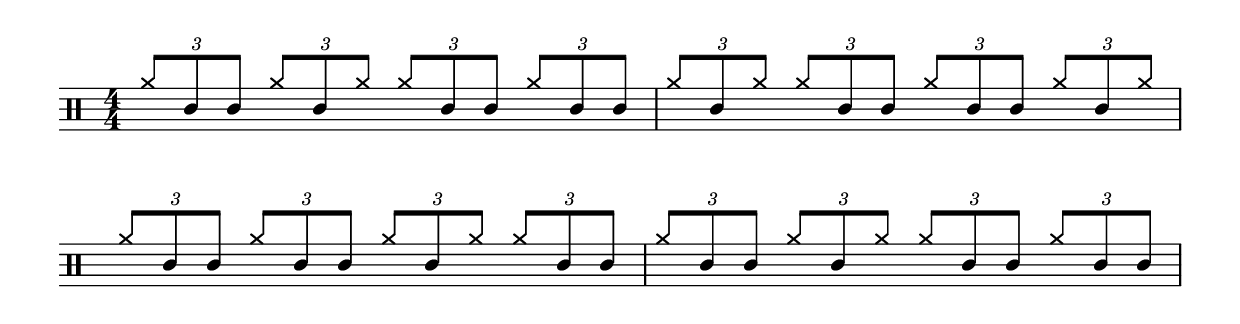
\version "2.18.2"
\include "../layout/layout.ly"

\score {
  \new DrumStaff <<
    %\tempo 4 = 85
    \drummode {
      \time 4/4
      <<
        \new DrumVoice {
          \voiceUP
          \tuplet 3/2 {hh sn sn} \tuplet 3/2 {hh sn hh} \tuplet 3/2 {hh sn sn} \tuplet 3/2 {hh sn sn}
          \tuplet 3/2 {hh sn hh} \tuplet 3/2 {hh sn sn} \tuplet 3/2 {hh sn sn} \tuplet 3/2 {hh sn hh}
          \break
          \tuplet 3/2 {hh sn sn} \tuplet 3/2 {hh sn sn} \tuplet 3/2 {hh sn hh} \tuplet 3/2 {hh sn sn}
          \tuplet 3/2 {hh sn sn} \tuplet 3/2 {hh sn hh} \tuplet 3/2 {hh sn sn} \tuplet 3/2 {hh sn sn}
        }
      >>
      %\break
    }
  >>
}
